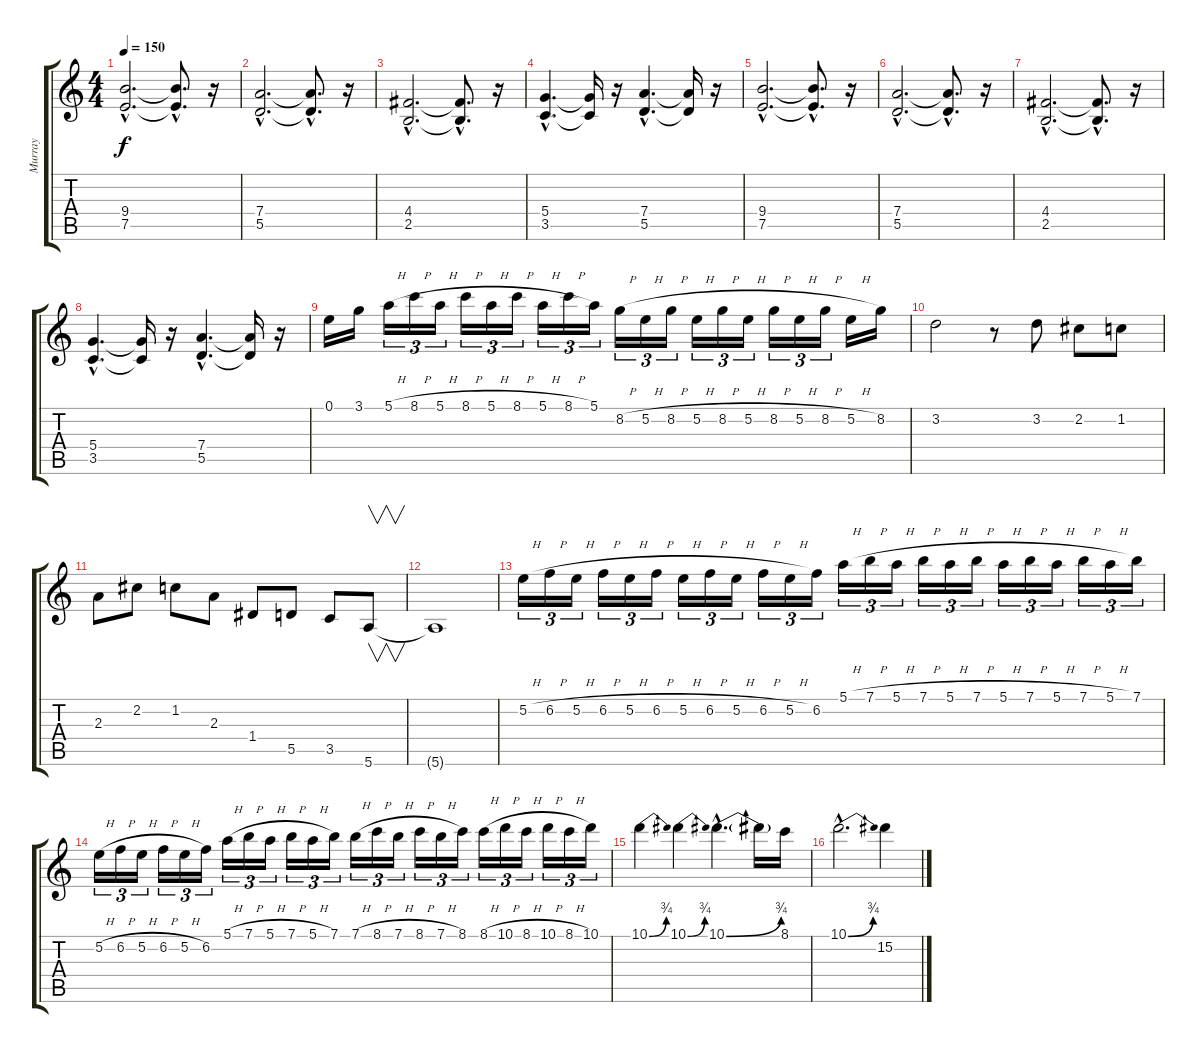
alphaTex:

\track ("Murray" "Murray") {instrument distortionguitar}
\staff {score tabs}
\tuning (E4 B3 G3 D3 A2 E2) {hide}
\ts (4 4)
\tempo 150
\clef g2
\ks c
(9.4{hac} 7.5{hac}).2{d dy f} (9.4{hac t} 7.5{hac t}).8{d} r.16 |
(7.4{hac} 5.5{hac}).2{d} (7.4{hac t} 5.5{hac t}).8{d} r.16 |
(4.4{hac} 2.5{hac}).2{d} (4.4{hac t} 2.5{hac t}).8{d} r.16 |
(5.4{hac} 3.5{hac}).4{d} (5.4{t} 3.5{t}).16 r.16 (7.4{hac} 5.5{hac}).4{d} (7.4{t} 5.5{t}).16 r.16 |
(9.4{hac} 7.5{hac}).2{d} (9.4{hac t} 7.5{hac t}).8{d} r.16 |
(7.4{hac} 5.5{hac}).2{d} (7.4{hac t} 5.5{hac t}).8{d} r.16 |
(4.4{hac} 2.5{hac}).2{d} (4.4{hac t} 2.5{hac t}).8{d} r.16 |
(5.4{hac} 3.5{hac}).4{d} (5.4{t} 3.5{t}).16 r.16 (7.4{hac} 5.5{hac}).4{d} (7.4{t} 5.5{t}).16 r.16 |
0.1.16 3.1.16 5.1{h}.16{tu (3 2)} 8.1{h}.16{tu (3 2)} 5.1{h}.16{tu (3 2)} 8.1{h}.16{tu (3 2)} 5.1{h}.16{tu (3 2)} 8.1{h}.16{tu (3 2)} 5.1{h}.16{tu (3 2)} 8.1{h}.16{tu (3 2)} 5.1.16{tu (3 2)} 8.2{h}.16{tu (3 2)} 5.2{h}.16{tu (3 2)} 8.2{h}.16{tu (3 2)} 5.2{h}.16{tu (3 2)} 8.2{h}.16{tu (3 2)} 5.2{h}.16{tu (3 2)} 8.2{h}.16{tu (3 2)} 5.2{h}.16{tu (3 2)} 8.2{h}.16{tu (3 2)} 5.2{h}.16 8.2.16 |
3.2.2 r.8 3.2.8 2.2.8 1.2.8 |
2.3.8 2.2.8 1.2.8 2.3.8 1.4.8 5.5.8 3.5.8 5.6.8{v} |
5.6{t}.1 |
5.2{h}.16{tu (3 2)} 6.2{h}.16{tu (3 2)} 5.2{h}.16{tu (3 2)} 6.2{h}.16{tu (3 2)} 5.2{h}.16{tu (3 2)} 6.2{h}.16{tu (3 2)} 5.2{h}.16{tu (3 2)} 6.2{h}.16{tu (3 2)} 5.2{h}.16{tu (3 2)} 6.2{h}.16{tu (3 2)} 5.2{h}.16{tu (3 2)} 6.2.16{tu (3 2)} 5.1{h}.16{tu (3 2)} 7.1{h}.16{tu (3 2)} 5.1{h}.16{tu (3 2)} 7.1{h}.16{tu (3 2)} 5.1{h}.16{tu (3 2)} 7.1{h}.16{tu (3 2)} 5.1{h}.16{tu (3 2)} 7.1{h}.16{tu (3 2)} 5.1{h}.16{tu (3 2)} 7.1{h}.16{tu (3 2)} 5.1{h}.16{tu (3 2)} 7.1.16{tu (3 2)} |
5.2{h}.16{tu (3 2)} 6.2{h}.16{tu (3 2)} 5.2{h}.16{tu (3 2)} 6.2{h}.16{tu (3 2)} 5.2{h}.16{tu (3 2)} 6.2.16{tu (3 2)} 5.1{h}.16{tu (3 2)} 7.1{h}.16{tu (3 2)} 5.1{h}.16{tu (3 2)} 7.1{h}.16{tu (3 2)} 5.1{h}.16{tu (3 2)} 7.1.16{tu (3 2)} 7.1{h}.16{tu (3 2)} 8.1{h}.16{tu (3 2)} 7.1{h}.16{tu (3 2)} 8.1{h}.16{tu (3 2)} 7.1{h}.16{tu (3 2)} 8.1.16{tu (3 2)} 8.1{h}.16{tu (3 2)} 10.1{h}.16{tu (3 2)} 8.1{h}.16{tu (3 2)} 10.1{h}.16{tu (3 2)} 8.1{h}.16{tu (3 2)} 10.1.16{tu (3 2)} |
10.1{be (bend 0 0 60 3)}.4 10.1{be (bend 0 0 60 3)}.4 10.1{be (bend 0 0 60 3) hac}.4{d} 10.1{t}.16 8.1.16 |
10.1{be (bend 0 0 60 3) hac}.2{d} 15.2.4
